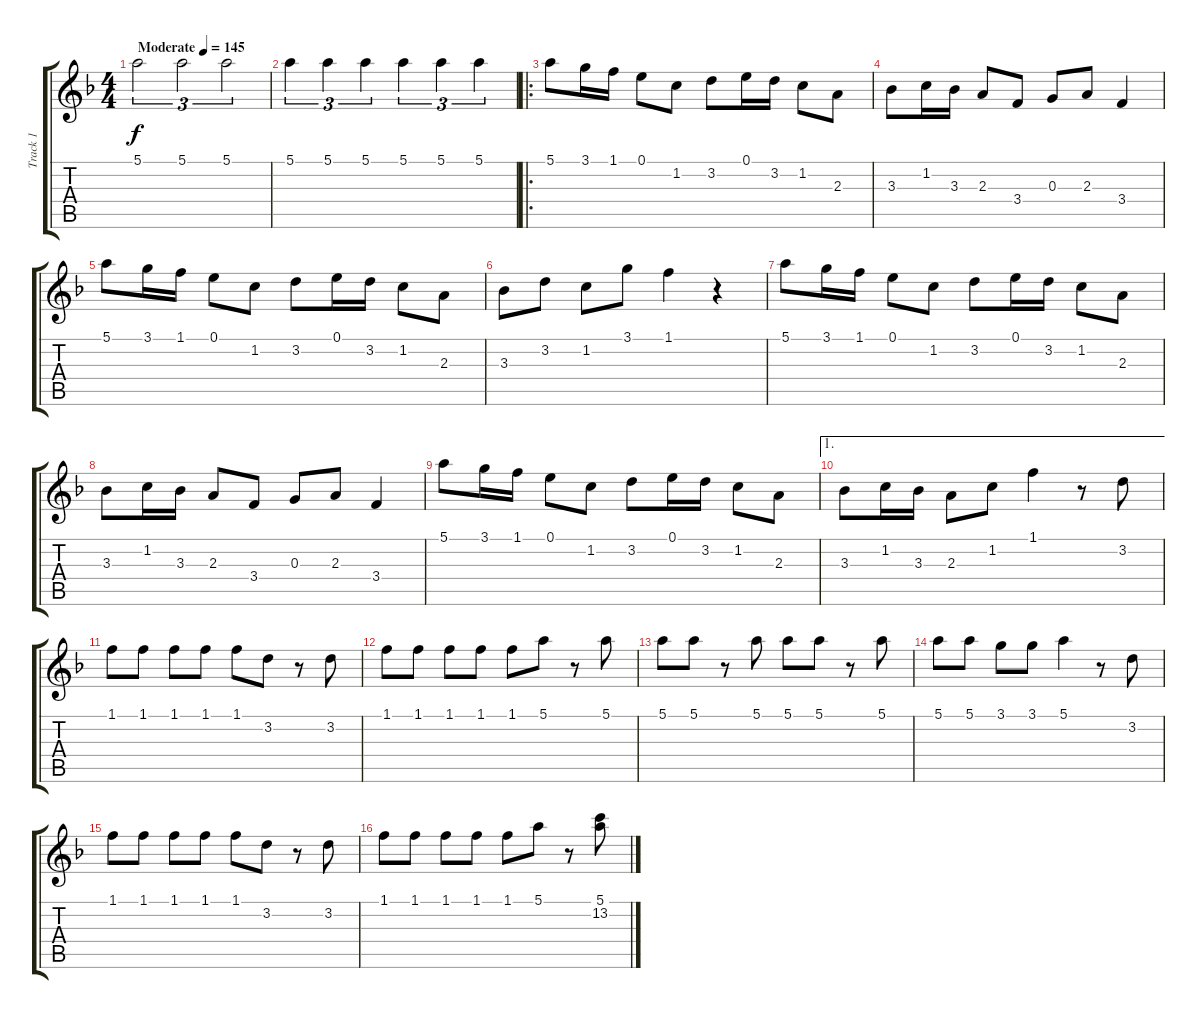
\track ("Track 1" "Track 1") {instrument acousticguitarnylon}
\staff {score tabs}
\tuning (E4 B3 G3 D3 A2 E2) {hide}
\ts (4 4)
\tempo (145 "Moderate")
\clef g2
\ks dminor
5.1.2{tu (3 2) dy f instrument acousticguitarnylon} 5.1.2{tu (3 2)} 5.1.2{tu (3 2)} |
5.1.4{tu (3 2)} 5.1.4{tu (3 2)} 5.1.4{tu (3 2)} 5.1.4{tu (3 2)} 5.1.4{tu (3 2)} 5.1.4{tu (3 2)} |
\ro
5.1.8 3.1.16 1.1.16 0.1.8 1.2.8 3.2.8 0.1.16 3.2.16 1.2.8 2.3.8 |
3.3.8 1.2.16 3.3.16 2.3.8 3.4.8 0.3.8 2.3.8 3.4.4 |
5.1.8 3.1.16 1.1.16 0.1.8 1.2.8 3.2.8 0.1.16 3.2.16 1.2.8 2.3.8 |
3.3.8 3.2.8 1.2.8 3.1.8 1.1.4 r.4 |
5.1.8 3.1.16 1.1.16 0.1.8 1.2.8 3.2.8 0.1.16 3.2.16 1.2.8 2.3.8 |
3.3.8 1.2.16 3.3.16 2.3.8 3.4.8 0.3.8 2.3.8 3.4.4 |
5.1.8 3.1.16 1.1.16 0.1.8 1.2.8 3.2.8 0.1.16 3.2.16 1.2.8 2.3.8 |
\ae 1
3.3.8 1.2.16 3.3.16 2.3.8 1.2.8 1.1.4 r.8 3.2.8 |
1.1.8 1.1.8 1.1.8 1.1.8 1.1.8 3.2.8 r.8 3.2.8 |
1.1.8 1.1.8 1.1.8 1.1.8 1.1.8 5.1.8 r.8 5.1.8 |
5.1.8 5.1.8 r.8 5.1.8 5.1.8 5.1.8 r.8 5.1.8 |
5.1.8 5.1.8 3.1.8 3.1.8 5.1.4 r.8 3.2.8 |
1.1.8 1.1.8 1.1.8 1.1.8 1.1.8 3.2.8 r.8 3.2.8 |
1.1.8 1.1.8 1.1.8 1.1.8 1.1.8 5.1.8 r.8 (5.1 13.2).8
